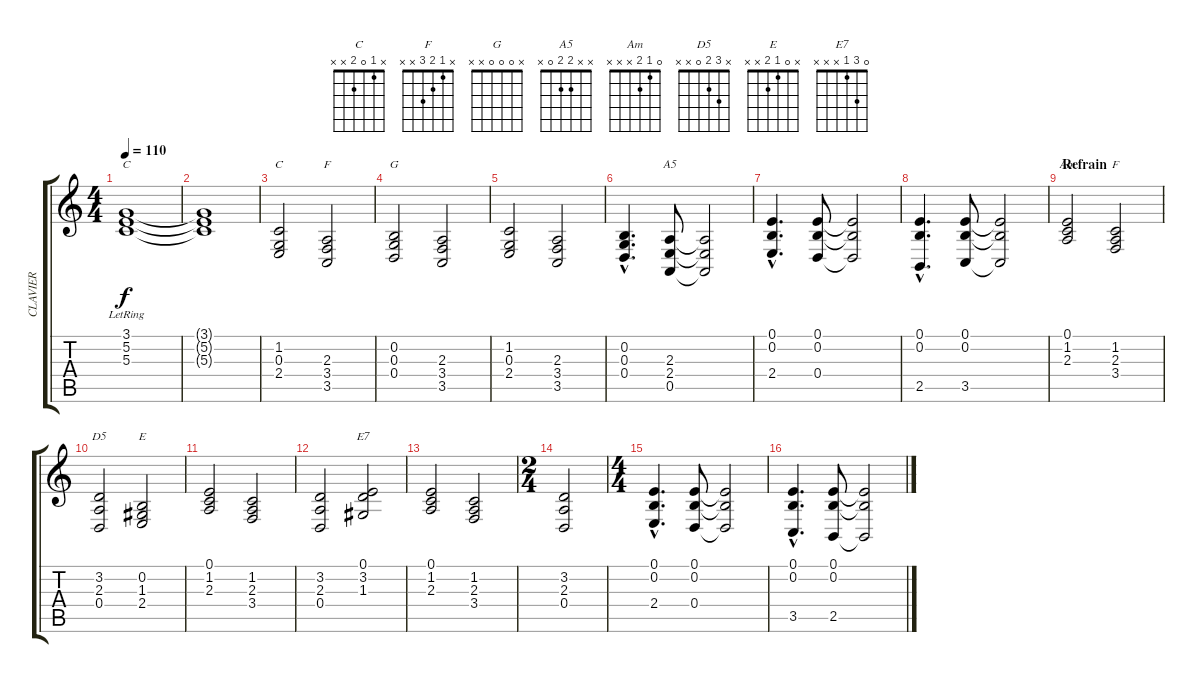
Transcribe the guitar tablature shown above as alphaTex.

\track ("CLAVIER" "CLAVIER") {instrument electricpiano1}
\staff {score tabs}
\tuning (E4 B3 G3 D3 A2 E2) {hide}
\chord ("C" 3 5 5 x x x)
\chord ("C" x 1 0 2 x x)
\chord ("F" x x 2 3 3 x)
\chord ("G" x 0 0 0 x x)
\chord ("A5" x x 2 2 0 x)
\chord ("Am" 0 1 2 x x x)
\chord ("F" x 1 2 3 x x)
\chord ("D5" x 3 2 0 x x)
\chord ("E" x 0 1 2 x x)
\chord ("E7" 0 3 1 x x x)
\ts (4 4)
\tempo 110
\clef g2
\ks c
(3.1{lr} 5.2{lr} 5.3).1{ch "C" dy f} |
(3.1{t} 5.2{t} 5.3{t}).1 |
(1.2 0.3 2.4).2{ch "C" volume 8} (2.3 3.4 3.5).2{ch "F"} |
(0.2 0.3 0.4).2{ch "G"} (2.3 3.4 3.5).2 |
(1.2 0.3 2.4).2 (2.3 3.4 3.5).2 |
(0.2{hac} 0.3{hac} 0.4{hac}).4{d} (2.3 2.4 0.5).8{ch "A5"} (2.3{t} 2.4{t} 0.5{t}).2 |
(0.1{hac} 0.2{hac} 2.4{hac}).4{d} (0.1 0.2 0.4).8 (0.1{t} 0.2{t} 0.4{t}).2 |
(0.1{hac} 0.2{hac} 2.5{hac}).4{d} (0.1 0.2 3.5).8 (0.1{t} 0.2{t} 3.5{t}).2 |
\section ("" "Refrain")
(0.1 1.2 2.3).2{ch "Am" volume 12} (1.2 2.3 3.4).2{ch "F"} |
(3.2 2.3 0.4).2{ch "D5"} (0.2 1.3 2.4).2{ch "E"} |
(0.1 1.2 2.3).2 (1.2 2.3 3.4).2 |
(3.2 2.3 0.4).2 (0.1 3.2 1.3).2{ch "E7"} |
(0.1 1.2 2.3).2 (1.2 2.3 3.4).2 |
\ts (2 4)
(3.2 2.3 0.4).2 |
\ts (4 4)
(0.1{hac} 0.2{hac} 2.4{hac}).4{d} (0.1 0.2 0.4).8 (0.1{t} 0.2{t} 0.4{t}).2 |
(0.1{hac} 0.2{hac} 3.5{hac}).4{d} (0.1 0.2 2.5).8 (0.1{t} 0.2{t} 2.5{t}).2
